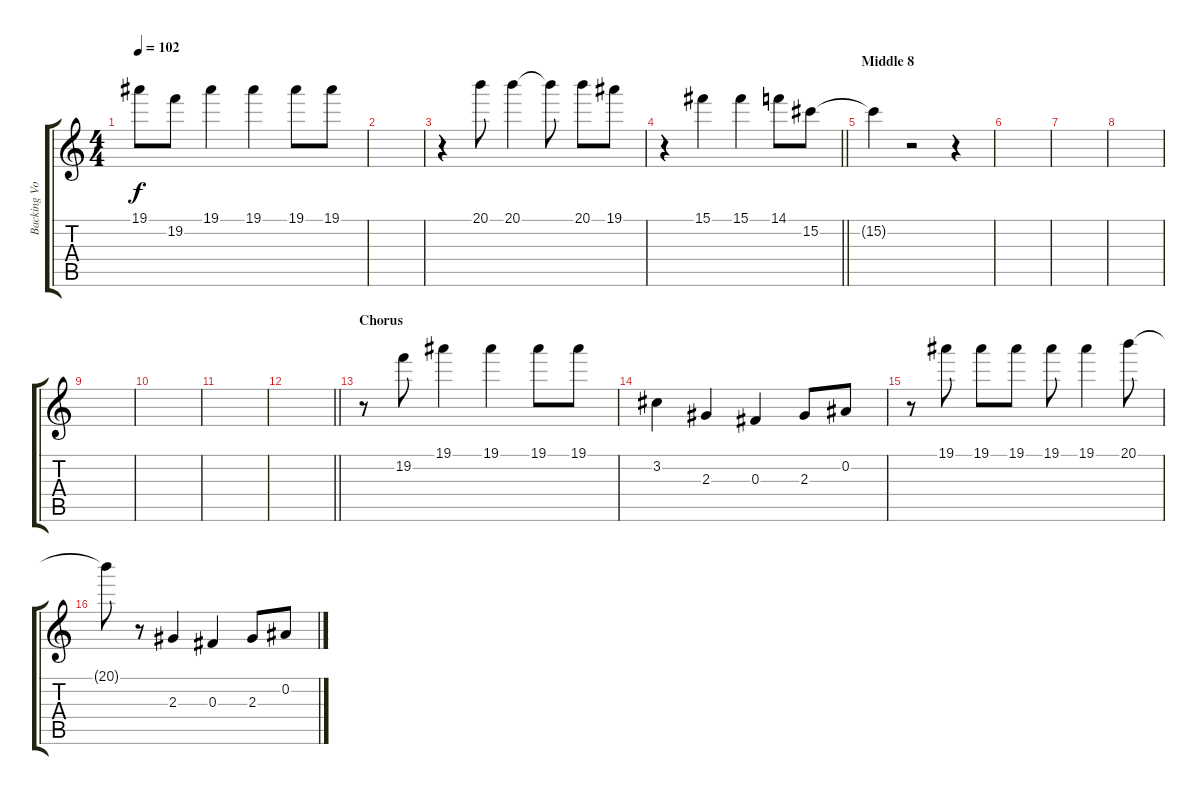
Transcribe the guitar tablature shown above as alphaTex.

\track ("Backing Vocals" "Backing Vo") {instrument electricguitarjazz}
\staff {score tabs}
\tuning (Eb4 Bb3 Gb3 Db3 Ab2 Eb2) {hide}
\ts (4 4)
\tempo 102
\clef g2
\ks c
19.1{t}.8{dy f} 19.2.8 19.1.4 19.1.4 19.1.8 19.1.8 |
|
r.4 20.1.8 20.1.4 20.1{t}.8 20.1.8 19.1.8 |
\barLineRight lightlight
r.4 15.1.4 15.1.4 14.1.8 15.2.8 |
\section ("" "Middle 8")
15.2{t}.4 r.2 r.4 |
|
|
|
|
|
|
\barLineRight lightlight
|
\section ("" "Chorus")
r.8 19.2.8 19.1.4 19.1.4 19.1.8 19.1.8 |
3.2.4 2.3.4 0.3.4 2.3.8 0.2.8 |
r.8 19.1.8 19.1.8 19.1.8 19.1.8 19.1.4 20.1.8 |
20.1{t}.8 r.8 2.3.4 0.3.4 2.3.8 0.2.8
